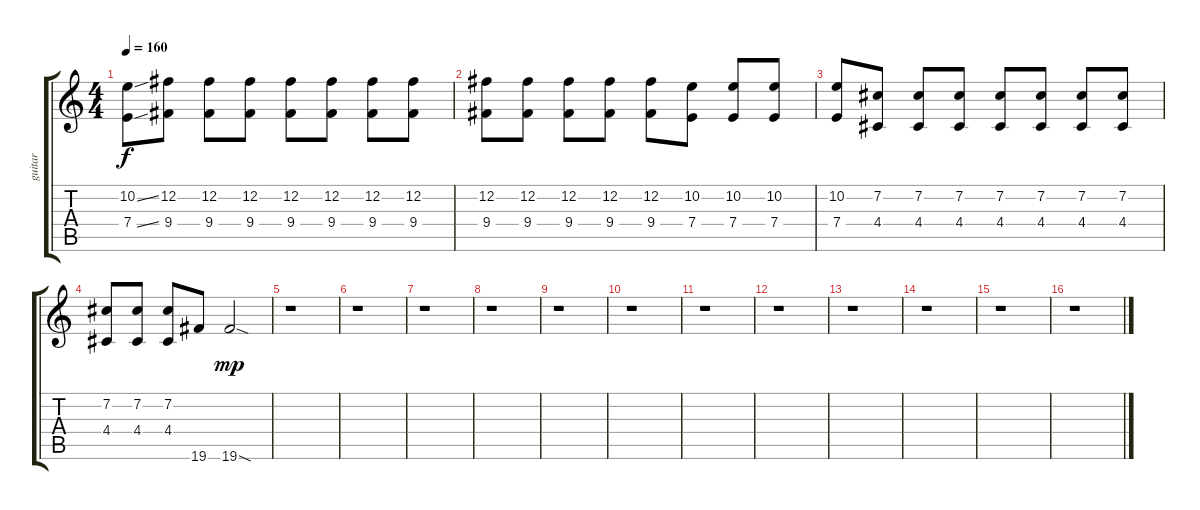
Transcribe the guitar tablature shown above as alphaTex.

\track ("guitar" "guitar") {instrument distortionguitar}
\staff {score tabs}
\tuning (B3 Gb3 D3 A2 E2 B1) {hide}
\ts (4 4)
\tempo 160
\clef g2
\ks c
(10.2{ss} 7.4{ss}).8{dy f} (12.2 9.4).8 (12.2 9.4).8 (12.2 9.4).8 (12.2 9.4).8 (12.2 9.4).8 (12.2 9.4).8 (12.2 9.4).8 |
(12.2 9.4).8 (12.2 9.4).8 (12.2 9.4).8 (12.2 9.4).8 (12.2 9.4).8 (10.2 7.4).8 (10.2 7.4).8 (10.2 7.4).8 |
(10.2 7.4).8 (7.2 4.4).8 (7.2 4.4).8 (7.2 4.4).8 (7.2 4.4).8 (7.2 4.4).8 (7.2 4.4).8 (7.2 4.4).8 |
(7.2 4.4).8 (7.2 4.4).8 (7.2 4.4).8 19.6.8 19.6{sod}.2{dy mp} |
r.1 |
r.1 |
r.1 |
r.1 |
r.1 |
r.1 |
r.1 |
r.1 |
r.1 |
r.1 |
r.1 |
r.1
